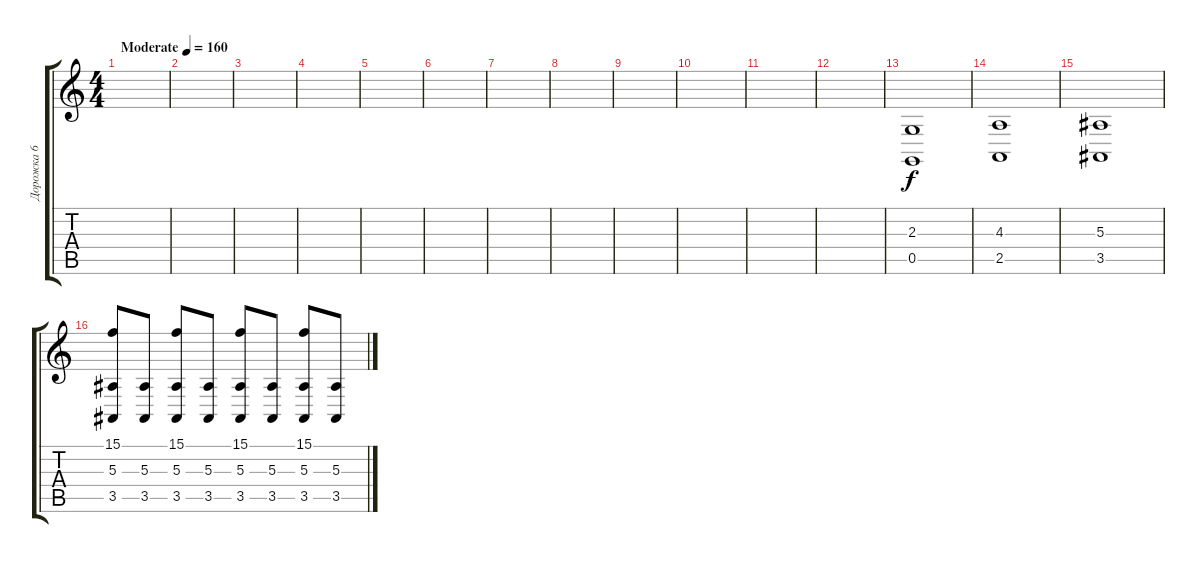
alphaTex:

\track ("Дорожка 6" "Дорожка 6") {instrument drawbarorgan}
\staff {score tabs}
\tuning (D4 A3 F3 C3 G2 D2) {hide}
\ts (4 4)
\tempo (160 "Moderate")
\clef g2
\ks c
|
|
|
|
|
|
|
|
|
|
|
|
(2.3 0.5).1 |
(4.3 2.5).1 |
(5.3 3.5).1 |
(15.1 5.3 3.5).8 (5.3 3.5).8 (15.1 5.3 3.5).8 (5.3 3.5).8 (15.1 5.3 3.5).8 (5.3 3.5).8 (15.1 5.3 3.5).8 (5.3 3.5).8
